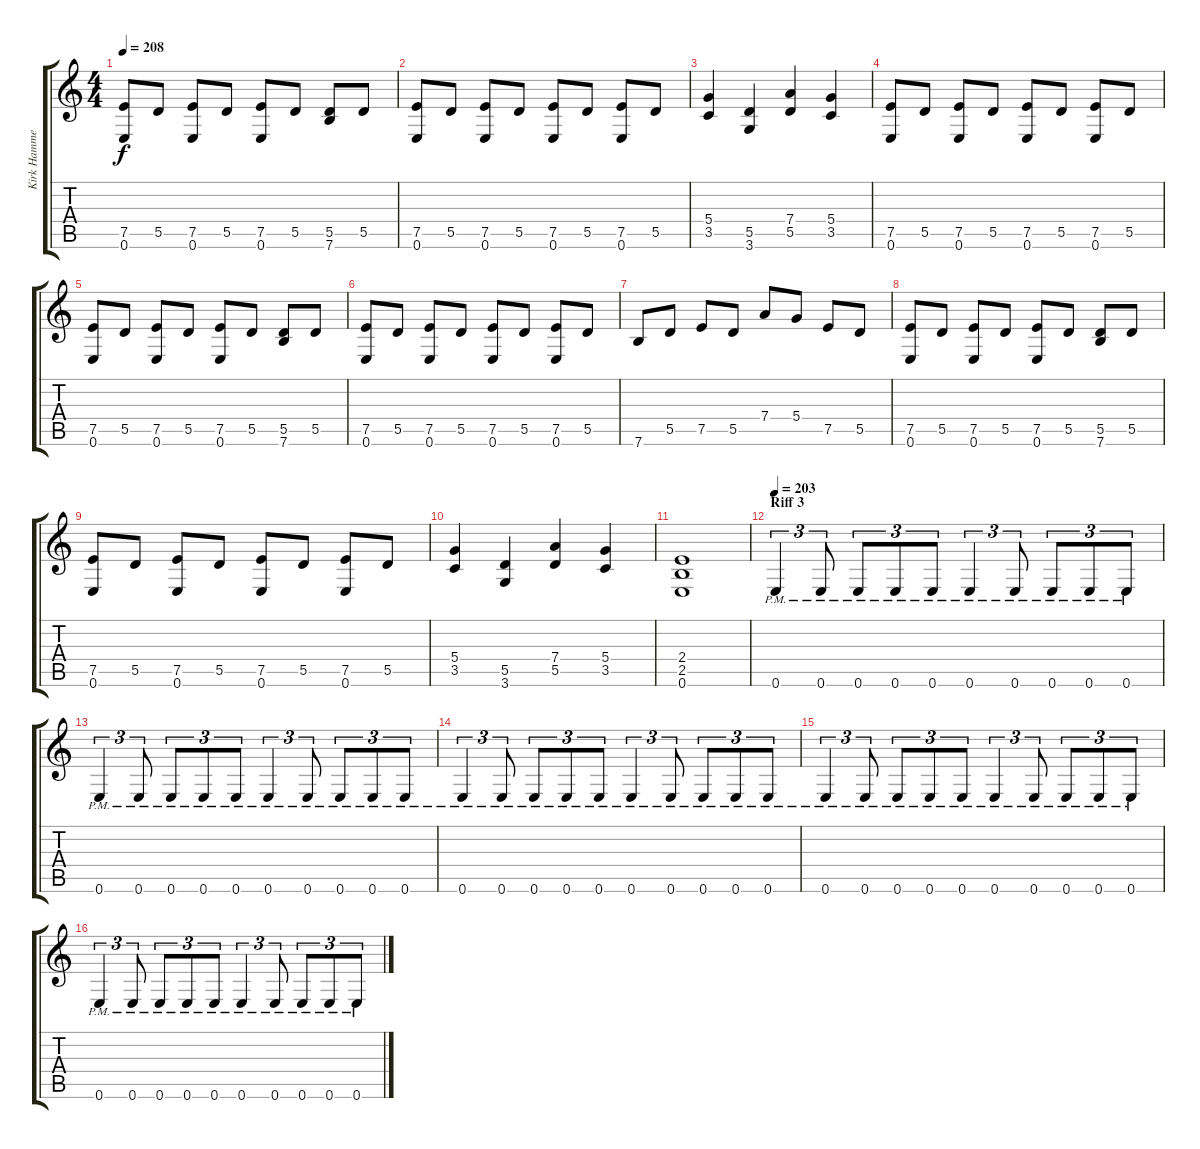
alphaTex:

\track ("Kirk Hammet (Guitar 2)" "Kirk Hamme") {instrument distortionguitar}
\staff {score tabs}
\tuning (E4 B3 G3 D3 A2 E2) {hide}
\ts (4 4)
\tempo 208
\clef g2
\ks c
(7.5 0.6).8{dy f} 5.5.8 (7.5 0.6).8 5.5.8 (7.5 0.6).8 5.5.8 (5.5 7.6).8 5.5.8 |
(7.5 0.6).8 5.5.8 (7.5 0.6).8 5.5.8 (7.5 0.6).8 5.5.8 (7.5 0.6).8 5.5.8 |
(5.4 3.5).4 (5.5 3.6).4 (7.4 5.5).4 (5.4 3.5).4 |
(7.5 0.6).8 5.5.8 (7.5 0.6).8 5.5.8 (7.5 0.6).8 5.5.8 (7.5 0.6).8 5.5.8 |
(7.5 0.6).8 5.5.8 (7.5 0.6).8 5.5.8 (7.5 0.6).8 5.5.8 (5.5 7.6).8 5.5.8 |
(7.5 0.6).8 5.5.8 (7.5 0.6).8 5.5.8 (7.5 0.6).8 5.5.8 (7.5 0.6).8 5.5.8 |
7.6.8 5.5.8 7.5.8 5.5.8 7.4.8 5.4.8 7.5.8 5.5.8 |
(7.5 0.6).8 5.5.8 (7.5 0.6).8 5.5.8 (7.5 0.6).8 5.5.8 (5.5 7.6).8 5.5.8 |
(7.5 0.6).8 5.5.8 (7.5 0.6).8 5.5.8 (7.5 0.6).8 5.5.8 (7.5 0.6).8 5.5.8 |
(5.4 3.5).4 (5.5 3.6).4 (7.4 5.5).4 (5.4 3.5).4 |
(2.4 2.5 0.6).1 |
\section ("" "Riff 3")
\tempo 203
0.6{pm}.4{tu (3 2)} 0.6{pm}.8{tu (3 2)} 0.6{pm}.8{tu (3 2)} 0.6{pm}.8{tu (3 2)} 0.6{pm}.8{tu (3 2)} 0.6{pm}.4{tu (3 2)} 0.6{pm}.8{tu (3 2)} 0.6{pm}.8{tu (3 2)} 0.6{pm}.8{tu (3 2)} 0.6{pm}.8{tu (3 2)} |
0.6{pm}.4{tu (3 2)} 0.6{pm}.8{tu (3 2)} 0.6{pm}.8{tu (3 2)} 0.6{pm}.8{tu (3 2)} 0.6{pm}.8{tu (3 2)} 0.6{pm}.4{tu (3 2)} 0.6{pm}.8{tu (3 2)} 0.6{pm}.8{tu (3 2)} 0.6{pm}.8{tu (3 2)} 0.6{pm}.8{tu (3 2)} |
0.6{pm}.4{tu (3 2)} 0.6{pm}.8{tu (3 2)} 0.6{pm}.8{tu (3 2)} 0.6{pm}.8{tu (3 2)} 0.6{pm}.8{tu (3 2)} 0.6{pm}.4{tu (3 2)} 0.6{pm}.8{tu (3 2)} 0.6{pm}.8{tu (3 2)} 0.6{pm}.8{tu (3 2)} 0.6{pm}.8{tu (3 2)} |
0.6{pm}.4{tu (3 2)} 0.6{pm}.8{tu (3 2)} 0.6{pm}.8{tu (3 2)} 0.6{pm}.8{tu (3 2)} 0.6{pm}.8{tu (3 2)} 0.6{pm}.4{tu (3 2)} 0.6{pm}.8{tu (3 2)} 0.6{pm}.8{tu (3 2)} 0.6{pm}.8{tu (3 2)} 0.6{pm}.8{tu (3 2)} |
0.6{pm}.4{tu (3 2)} 0.6{pm}.8{tu (3 2)} 0.6{pm}.8{tu (3 2)} 0.6{pm}.8{tu (3 2)} 0.6{pm}.8{tu (3 2)} 0.6{pm}.4{tu (3 2)} 0.6{pm}.8{tu (3 2)} 0.6{pm}.8{tu (3 2)} 0.6{pm}.8{tu (3 2)} 0.6{pm}.8{tu (3 2)}
